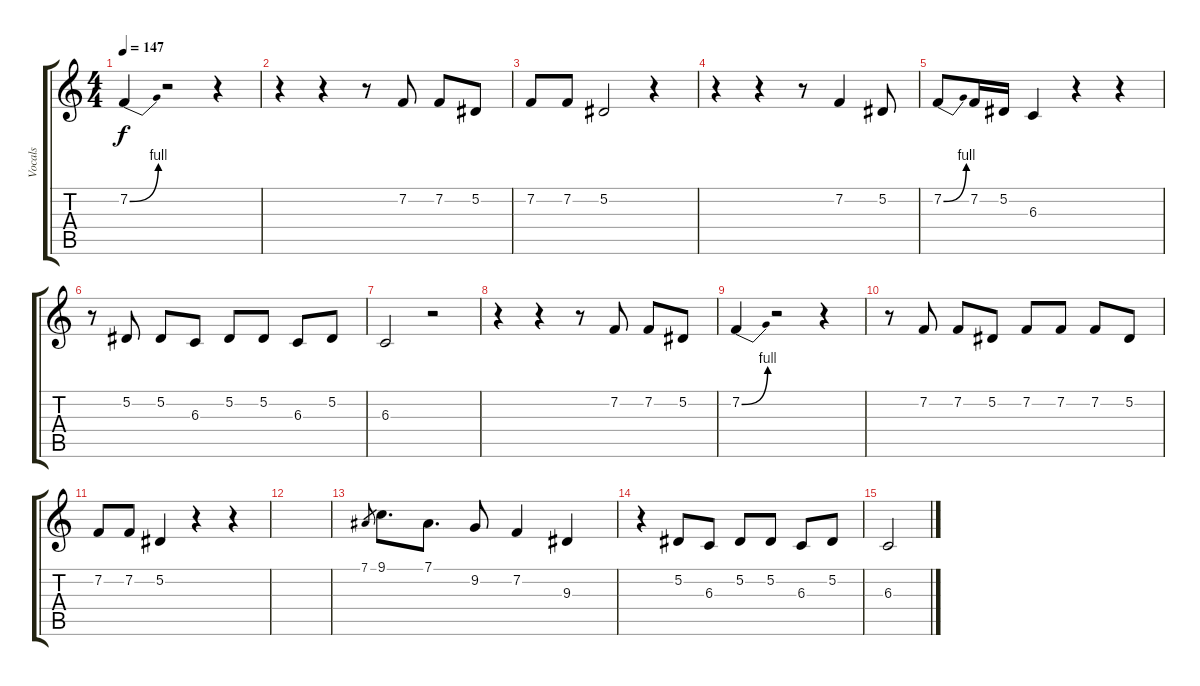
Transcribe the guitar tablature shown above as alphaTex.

\track ("Vocals" "Vocals") {instrument altosax}
\staff {score tabs}
\tuning (Eb4 Bb3 Gb3 Db3 Ab2 Eb2) {hide}
\ts (4 4)
\tempo 147
\clef g2
\ks c
7.2{be (bend 0 0 60 4)}.4{dy f} r.2 r.4 |
r.4 r.4 r.8 7.2.8 7.2.8 5.2.8 |
7.2.8 7.2.8 5.2.2 r.4 |
r.4 r.4 r.8 7.2.4 5.2.8 |
7.2{be (bend 0 0 60 4)}.8 7.2.16 5.2.16 6.3.4 r.4 r.4 |
r.8 5.2.8 5.2.8 6.3.8 5.2.8 5.2.8 6.3.8 5.2.8 |
6.3.2 r.2 |
r.4 r.4 r.8 7.2.8 7.2.8 5.2.8 |
7.2{be (bend 0 0 60 4)}.4 r.2 r.4 |
r.8 7.2.8 7.2.8 5.2.8 7.2.8 7.2.8 7.2.8 5.2.8 |
7.2.8 7.2.8 5.2.4 r.4 r.4 |
|
7.1.8{gr} 9.1.8{d} 7.1.8{d} 9.2.8 7.2.4 9.3.4 |
r.4 5.2.8 6.3.8 5.2.8 5.2.8 6.3.8 5.2.8 |
6.3.2
